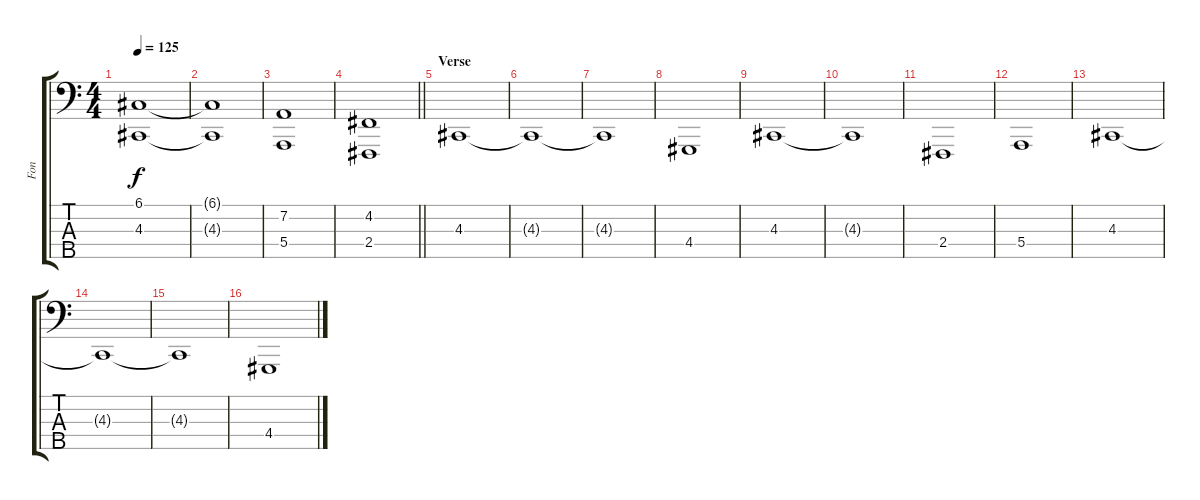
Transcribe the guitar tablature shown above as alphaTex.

\track ("Fon" "Fon") {instrument stringensemble1}
\staff {score tabs}
\tuning (G2 D2 A1 E1 B0) {hide}
\ts (4 4)
\tempo 125
\clef f4
\ks c
(6.1 4.3).1{dy f} |
(6.1{t} 4.3{t}).1 |
(7.2 5.4).1 |
\barLineRight lightlight
(4.2 2.4).1 |
\section ("" "Verse ")
4.3.1 |
4.3{t}.1 |
4.3{t}.1 |
4.4.1 |
4.3.1 |
4.3{t}.1 |
2.4.1 |
5.4.1 |
4.3.1 |
4.3{t}.1 |
4.3{t}.1 |
4.4.1
